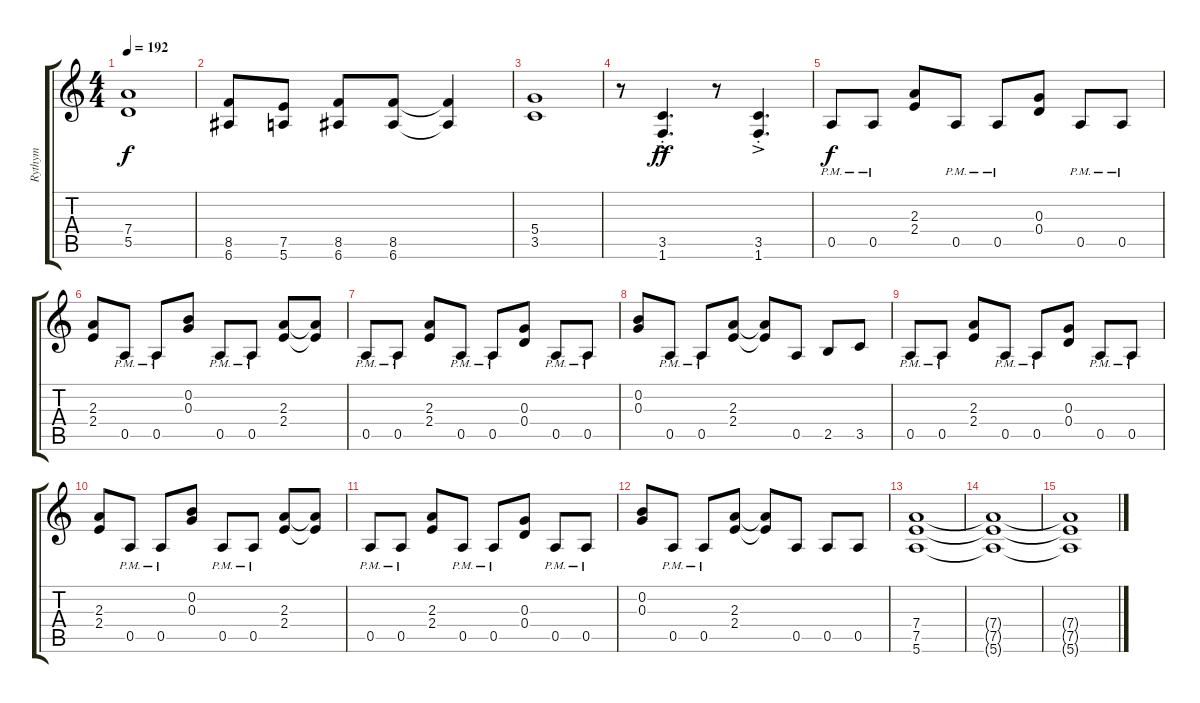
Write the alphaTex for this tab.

\track ("Rythym" "Rythym") {instrument overdrivenguitar}
\staff {score tabs}
\tuning (E4 B3 G3 D3 A2 E2) {hide}
\ts (4 4)
\tempo 192
\clef g2
\ks c
(7.4 5.5).1{dy f} |
(8.5 6.6).8 (7.5 5.6).8 (8.5 6.6).8 (8.5 6.6).8 (8.5{t} 6.6{t}).4 |
(5.4 3.5).1 |
r.8 (3.5{ac st} 1.6{ac st}).4{d dy ff} r.8 (3.5{ac st} 1.6{ac st}).4{d} |
0.5{pm}.8{dy f} 0.5{pm}.8 (2.3 2.4).8 0.5{pm}.8 0.5{pm}.8 (0.3 0.4).8 0.5{pm}.8 0.5{pm}.8 |
(2.3 2.4).8 0.5{pm}.8 0.5{pm}.8 (0.2 0.3).8 0.5{pm}.8 0.5{pm}.8 (2.3 2.4).8 (2.3{t} 2.4{t}).8 |
0.5{pm}.8 0.5{pm}.8 (2.3 2.4).8 0.5{pm}.8 0.5{pm}.8 (0.3 0.4).8 0.5{pm}.8 0.5{pm}.8 |
(0.2 0.3).8 0.5{pm}.8 0.5{pm}.8 (2.3 2.4).8 (2.3{t} 2.4{t}).8 0.5.8 2.5.8 3.5.8 |
0.5{pm}.8 0.5{pm}.8 (2.3 2.4).8 0.5{pm}.8 0.5{pm}.8 (0.3 0.4).8 0.5{pm}.8 0.5{pm}.8 |
(2.3 2.4).8 0.5{pm}.8 0.5{pm}.8 (0.2 0.3).8 0.5{pm}.8 0.5{pm}.8 (2.3 2.4).8 (2.3{t} 2.4{t}).8 |
0.5{pm}.8 0.5{pm}.8 (2.3 2.4).8 0.5{pm}.8 0.5{pm}.8 (0.3 0.4).8 0.5{pm}.8 0.5{pm}.8 |
(0.2 0.3).8 0.5{pm}.8 0.5{pm}.8 (2.3 2.4).8 (2.3{t} 2.4{t}).8 0.5.8 0.5.8 0.5.8 |
(7.4 7.5 5.6).1 |
(7.4{t} 7.5{t} 5.6{t}).1 |
(7.4{t} 7.5{t} 5.6{t}).1
